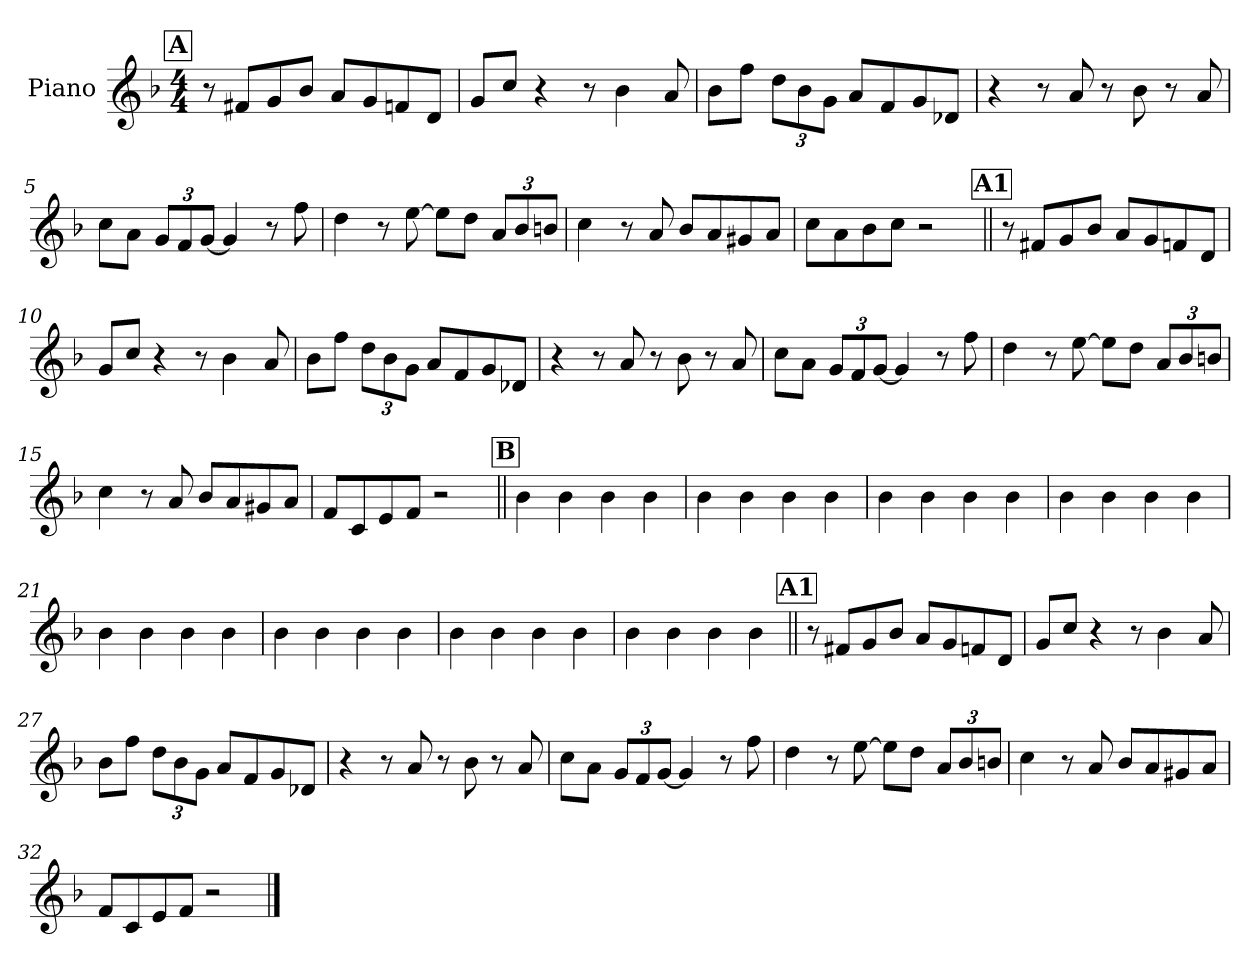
**kern
*part1
*staff1
*I"Piano
*I'Pno.
*clefG2
*k[b-]
*M4/4
!!LO:REH:place=s1:a:B:fs=14:t=A
=1
8r
8f#X/L
8g/
8b-/J
8a/L
8g/
8fn/
8d/J
=2
8g/L
8cc/J
4r
8r
4b-\
8a/
=3
8b-\L
8ff\J
*Xbrackettup
12dd\L
12b-\
12g\J
8a/L
8f/
8g/
8d-X/J
=4
4r
8r
8a/
8r
8b-\
8r
8a/
!!LO:LB:g=z
=5
8cc\L
8a\J
12g/L
12f/
[12g/J
4g/]
8r
8ff\
=6
4dd\
8r
[8ee\
8ee\L]
8dd\J
12a/L
12b-/
12bn/J
=7
4cc\
8r
8a/
8b-/L
8a/
8g#X/
8a/J
=8
8cc\L
8a\
8b-\
8cc\J
2r
!!LO:LB:g=z
!!LO:REH:place=s1:a:B:fs=14:t=A1
=9||
8r
8f#X/L
8g/
8b-/J
8a/L
8g/
8fn/
8d/J
=10
8g/L
8cc/J
4r
8r
4b-\
8a/
=11
8b-\L
8ff\J
12dd\L
12b-\
12g\J
8a/L
8f/
8g/
8d-X/J
=12
4r
8r
8a/
8r
8b-\
8r
8a/
!!LO:LB:g=z
=13
8cc\L
8a\J
12g/L
12f/
[12g/J
4g/]
8r
8ff\
=14
4dd\
8r
[8ee\
8ee\L]
8dd\J
12a/L
12b-/
12bn/J
=15
4cc\
8r
8a/
8b-/L
8a/
8g#X/
8a/J
=16
8f/L
8c/
8e/
8f/J
2r
!!LO:LB:g=z
!!LO:REH:place=s1:a:B:fs=14:t=B
=17||
4b-
4b-
4b-
4b-
=18
4b-
4b-
4b-
4b-
=19
4b-
4b-
4b-
4b-
=20
4b-
4b-
4b-
4b-
!!LO:LB:g=z
=21
4b-
4b-
4b-
4b-
=22
4b-
4b-
4b-
4b-
=23
4b-
4b-
4b-
4b-
=24
4b-
4b-
4b-
4b-
!!LO:LB:g=z
!!LO:REH:place=s1:a:B:fs=14:t=A1
=25||
8r
8f#X/L
8g/
8b-/J
8a/L
8g/
8fn/
8d/J
=26
8g/L
8cc/J
4r
8r
4b-\
8a/
=27
8b-\L
8ff\J
12dd\L
12b-\
12g\J
8a/L
8f/
8g/
8d-X/J
=28
4r
8r
8a/
8r
8b-\
8r
8a/
!!LO:LB:g=z
=29
8cc\L
8a\J
12g/L
12f/
[12g/J
4g/]
8r
8ff\
=30
4dd\
8r
[8ee\
8ee\L]
8dd\J
12a/L
12b-/
12bn/J
=31
4cc\
8r
8a/
8b-/L
8a/
8g#X/
8a/J
=32
8f/L
8c/
8e/
8f/J
2r
==
*-
